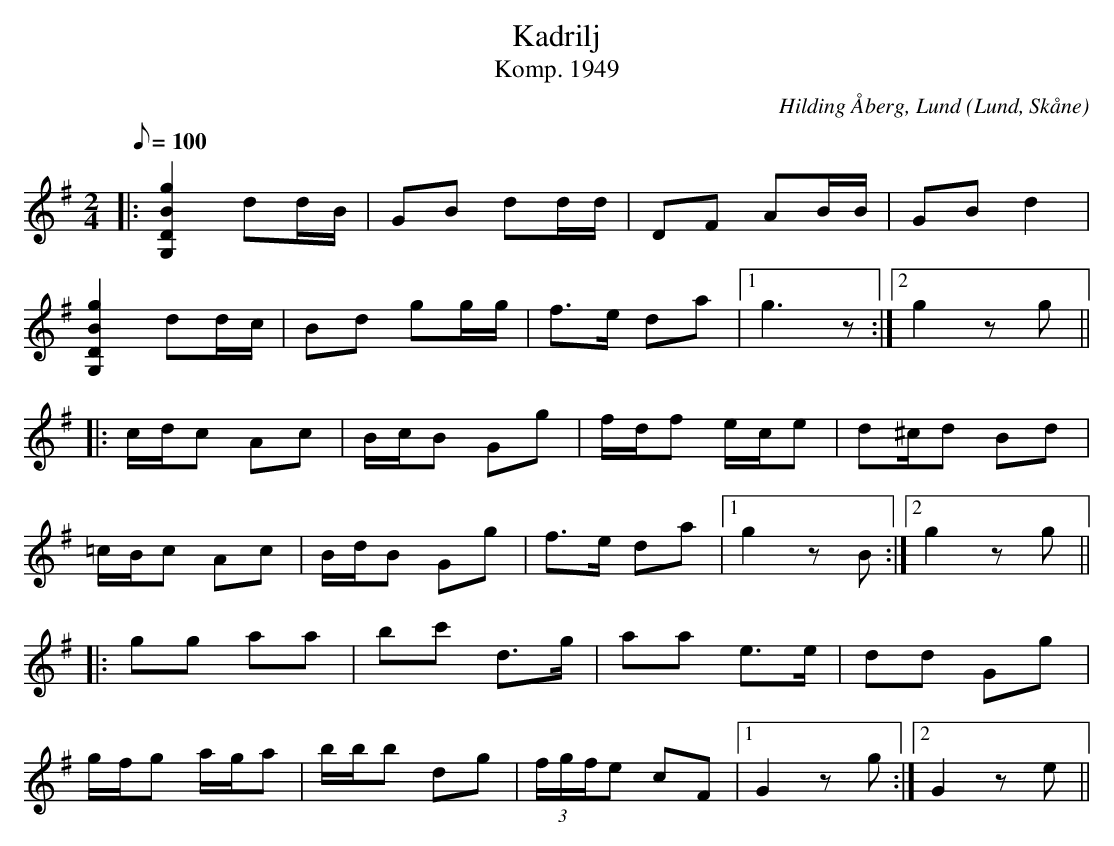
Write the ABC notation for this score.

X:1
T:Kadrilj
T:Komp. 1949
C:Hilding Åberg, Lund
O:Lund, Skåne
M:2/4
L:1/9
Q:1/8=100
V:1 clef=G
K:G
|: [G,2D2B2g2] dd/B/ | GB dd/d/ | DF AB/B/ | GB d2 |
[G,2D2B2g2] dd/c/ | Bd gg/g/ | f>e da |1 g3 z :|2 g2 zg ||
|: c/d/c Ac | B/c/B Gg | f/d/f e/c/e | d^c/d Bd |
=c/B/c Ac | B/d/B Gg | f>e da |1 g2 zB :|2 g2 zg ||
|: gg aa | bc' d>g | aa e>e | dd Gg |
g/f/g a/g/a | b/b/b dg | (3f/g/f/e cF |1 G2 zg :|2 G2 ze ||
|:  :|2
